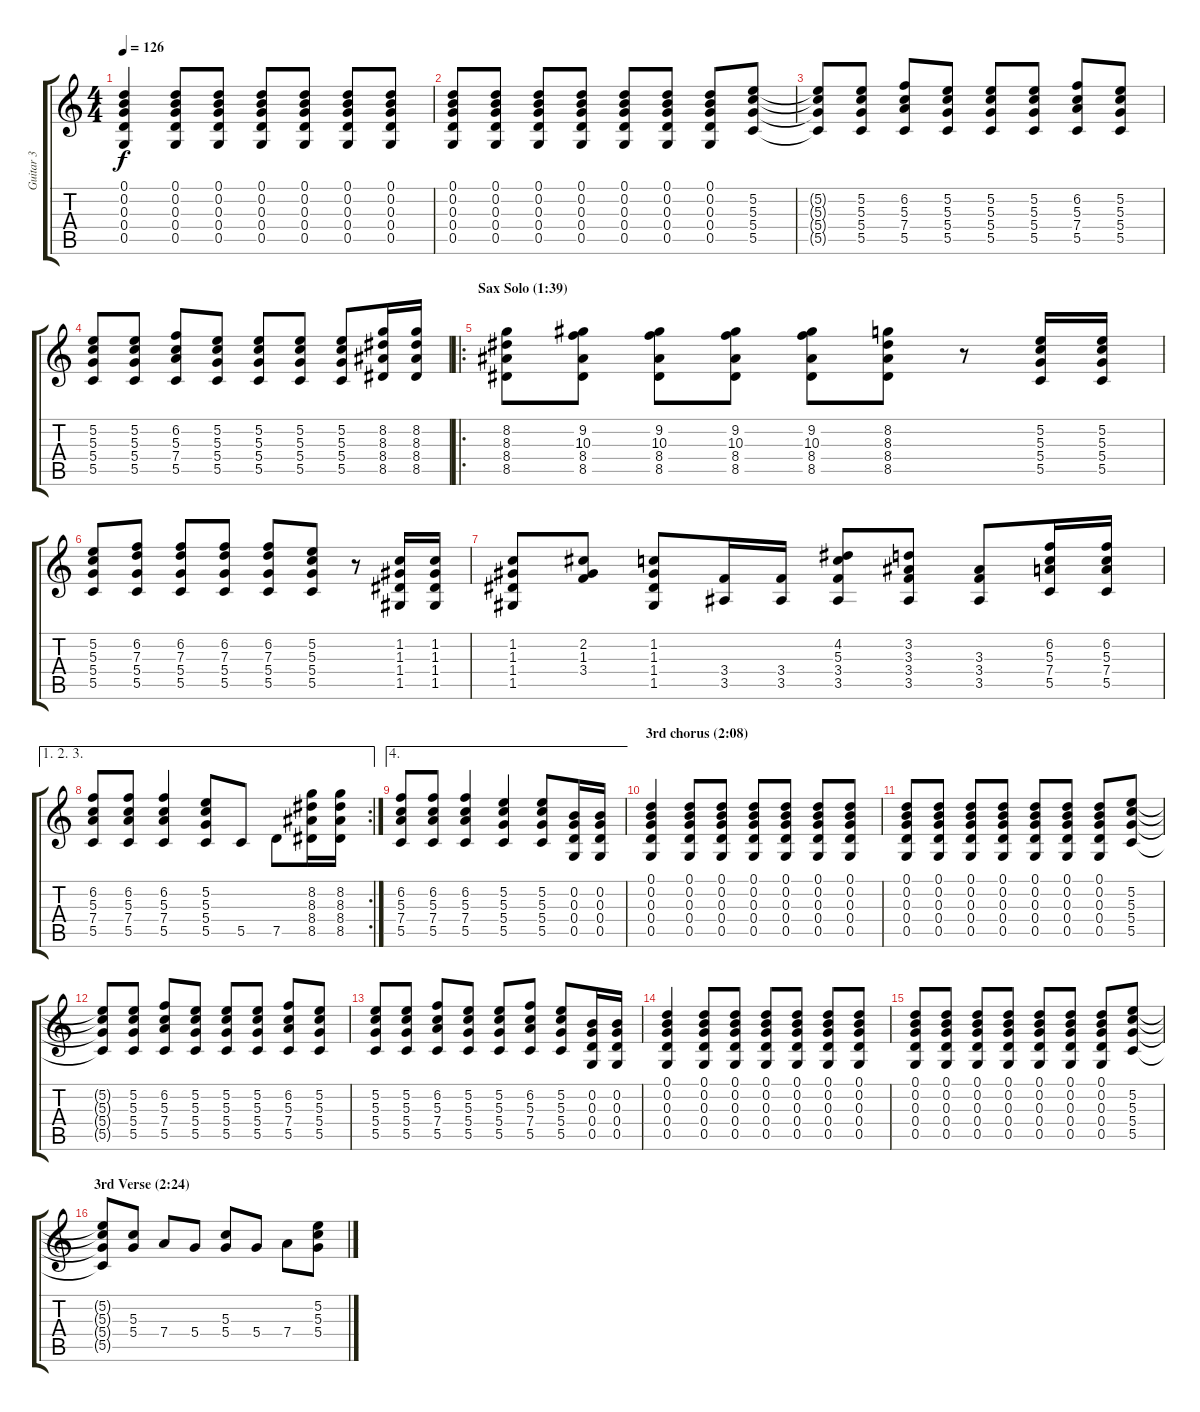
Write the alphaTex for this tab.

\track ("Guitar 3" "Guitar 3") {instrument acousticguitarsteel}
\staff {score tabs}
\tuning (D4 B3 G3 D3 G2 D2) {hide}
\ts (4 4)
\tempo 126
\clef g2
\ks c
(0.1 0.2 0.3 0.4 0.5).4{dy f} (0.1 0.2 0.3 0.4 0.5).8 (0.1 0.2 0.3 0.4 0.5).8 (0.1 0.2 0.3 0.4 0.5).8 (0.1 0.2 0.3 0.4 0.5).8 (0.1 0.2 0.3 0.4 0.5).8 (0.1 0.2 0.3 0.4 0.5).8 |
(0.1 0.2 0.3 0.4 0.5).8 (0.1 0.2 0.3 0.4 0.5).8 (0.1 0.2 0.3 0.4 0.5).8 (0.1 0.2 0.3 0.4 0.5).8 (0.1 0.2 0.3 0.4 0.5).8 (0.1 0.2 0.3 0.4 0.5).8 (0.1 0.2 0.3 0.4 0.5).8 (5.2 5.3 5.4 5.5).8 |
(5.2{t} 5.3{t} 5.4{t} 5.5{t}).8 (5.2 5.3 5.4 5.5).8 (6.2 5.3 7.4 5.5).8 (5.2 5.3 5.4 5.5).8 (5.2 5.3 5.4 5.5).8 (5.2 5.3 5.4 5.5).8 (6.2 5.3 7.4 5.5).8 (5.2 5.3 5.4 5.5).8 |
(5.2 5.3 5.4 5.5).8 (5.2 5.3 5.4 5.5).8 (6.2 5.3 7.4 5.5).8 (5.2 5.3 5.4 5.5).8 (5.2 5.3 5.4 5.5).8 (5.2 5.3 5.4 5.5).8 (5.2 5.3 5.4 5.5).8 (8.2 8.3 8.4 8.5).16 (8.2 8.3 8.4 8.5).16 |
\ro
\section ("" "Sax Solo (1:39)")
(8.2 8.3 8.4 8.5).8 (9.2 10.3 8.4 8.5).8 (9.2 10.3 8.4 8.5).8 (9.2 10.3 8.4 8.5).8 (9.2 10.3 8.4 8.5).8 (8.2 8.3 8.4 8.5).8 r.8 (5.2 5.3 5.4 5.5).16 (5.2 5.3 5.4 5.5).16 |
(5.2 5.3 5.4 5.5).8 (6.2 7.3 5.4 5.5).8 (6.2 7.3 5.4 5.5).8 (6.2 7.3 5.4 5.5).8 (6.2 7.3 5.4 5.5).8 (5.2 5.3 5.4 5.5).8 r.8 (1.2 1.3 1.4 1.5).16 (1.2 1.3 1.4 1.5).16 |
(1.2 1.3 1.4 1.5).8 (2.2 1.3 3.4).8 (1.2 1.3 1.4 1.5).8 (3.4 3.5).16 (3.4 3.5).16 (4.2 5.3 3.4 3.5).8 (3.2 3.3 3.4 3.5).8 (3.3 3.4 3.5).8 (6.2 5.3 7.4 5.5).16 (6.2 5.3 7.4 5.5).16 |
\ae (1 2 3)
\rc 2
(6.2 5.3 7.4 5.5).8 (6.2 5.3 7.4 5.5).8 (6.2 5.3 7.4 5.5).4 (5.2 5.3 5.4 5.5).8 5.5.8 7.5.8 (8.2 8.3 8.4 8.5).16 (8.2 8.3 8.4 8.5).16 |
\ae 4
(6.2 5.3 7.4 5.5).8 (6.2 5.3 7.4 5.5).8 (6.2 5.3 7.4 5.5).4 (5.2 5.3 5.4 5.5).4 (5.2 5.3 5.4 5.5).8 (0.2 0.3 0.4 0.5).16 (0.2 0.3 0.4 0.5).16 |
\section ("" "3rd chorus (2:08)")
(0.1 0.2 0.3 0.4 0.5).4 (0.1 0.2 0.3 0.4 0.5).8 (0.1 0.2 0.3 0.4 0.5).8 (0.1 0.2 0.3 0.4 0.5).8 (0.1 0.2 0.3 0.4 0.5).8 (0.1 0.2 0.3 0.4 0.5).8 (0.1 0.2 0.3 0.4 0.5).8 |
(0.1 0.2 0.3 0.4 0.5).8 (0.1 0.2 0.3 0.4 0.5).8 (0.1 0.2 0.3 0.4 0.5).8 (0.1 0.2 0.3 0.4 0.5).8 (0.1 0.2 0.3 0.4 0.5).8 (0.1 0.2 0.3 0.4 0.5).8 (0.1 0.2 0.3 0.4 0.5).8 (5.2 5.3 5.4 5.5).8 |
(5.2{t} 5.3{t} 5.4{t} 5.5{t}).8 (5.2 5.3 5.4 5.5).8 (6.2 5.3 7.4 5.5).8 (5.2 5.3 5.4 5.5).8 (5.2 5.3 5.4 5.5).8 (5.2 5.3 5.4 5.5).8 (6.2 5.3 7.4 5.5).8 (5.2 5.3 5.4 5.5).8 |
(5.2 5.3 5.4 5.5).8 (5.2 5.3 5.4 5.5).8 (6.2 5.3 7.4 5.5).8 (5.2 5.3 5.4 5.5).8 (5.2 5.3 5.4 5.5).8 (6.2 5.3 7.4 5.5).8 (5.2 5.3 5.4 5.5).8 (0.2 0.3 0.4 0.5).16 (0.2 0.3 0.4 0.5).16 |
(0.1 0.2 0.3 0.4 0.5).4 (0.1 0.2 0.3 0.4 0.5).8 (0.1 0.2 0.3 0.4 0.5).8 (0.1 0.2 0.3 0.4 0.5).8 (0.1 0.2 0.3 0.4 0.5).8 (0.1 0.2 0.3 0.4 0.5).8 (0.1 0.2 0.3 0.4 0.5).8 |
(0.1 0.2 0.3 0.4 0.5).8 (0.1 0.2 0.3 0.4 0.5).8 (0.1 0.2 0.3 0.4 0.5).8 (0.1 0.2 0.3 0.4 0.5).8 (0.1 0.2 0.3 0.4 0.5).8 (0.1 0.2 0.3 0.4 0.5).8 (0.1 0.2 0.3 0.4 0.5).8 (5.2 5.3 5.4 5.5).8 |
\section ("" "3rd Verse (2:24)")
(5.2{t} 5.3{t} 5.4{t} 5.5{t}).8 (5.3 5.4).8 7.4.8 5.4.8 (5.3 5.4).8 5.4.8 7.4.8 (5.2 5.3 5.4).8
